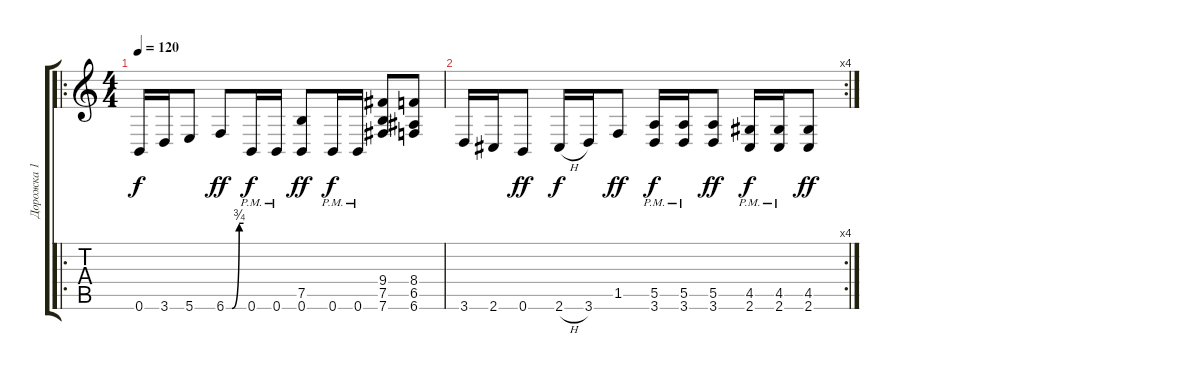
\track ("Дорожка 1" "Дорожка 1") {instrument overdrivenguitar}
\staff {score tabs}
\tuning (B3 Gb3 D3 A2 E2 B1) {hide}
\ro
\ts (4 4)
\tempo 120
\clef g2
\ks c
0.6.16{dy f} 3.6.16 5.6.8 6.6{be (custom 0 0 20 0 45 3 60 3)}.8{dy ff} 0.6{pm}.16{dy f} 0.6{pm}.16 (7.5 0.6).8{dy ff} 0.6{pm}.16{dy f} 0.6{pm}.16 (9.4 7.5 7.6).8 (8.4 6.5 6.6).8 |
\rc 4
3.6.16 2.6.16 0.6.8{dy ff} 2.6{h}.16{dy f} 3.6.16 1.5.8{dy ff} (5.5{pm} 3.6{pm}).16{dy f} (5.5{pm} 3.6{pm}).16 (5.5 3.6).8{dy ff} (4.5{pm} 2.6{pm}).16{dy f} (4.5{pm} 2.6{pm}).16 (4.5 2.6).8{dy ff}
